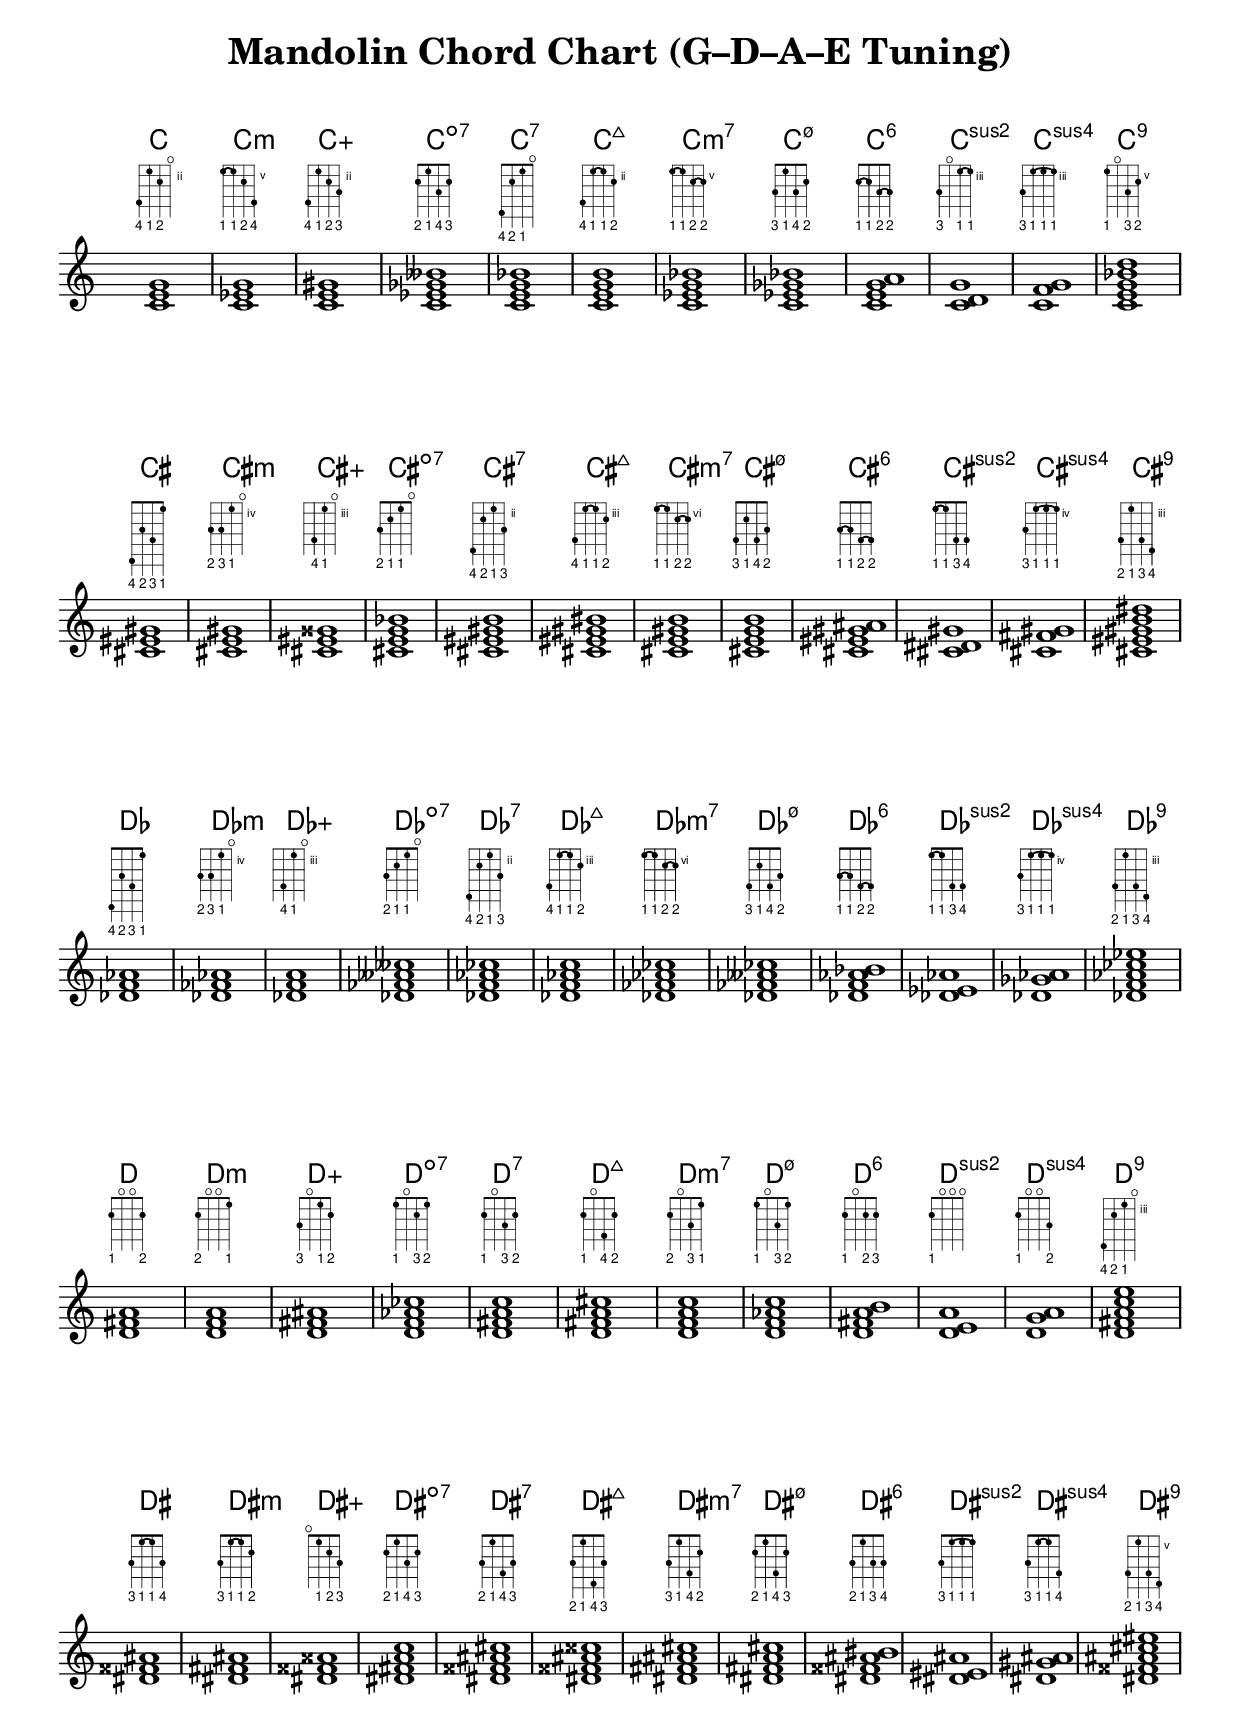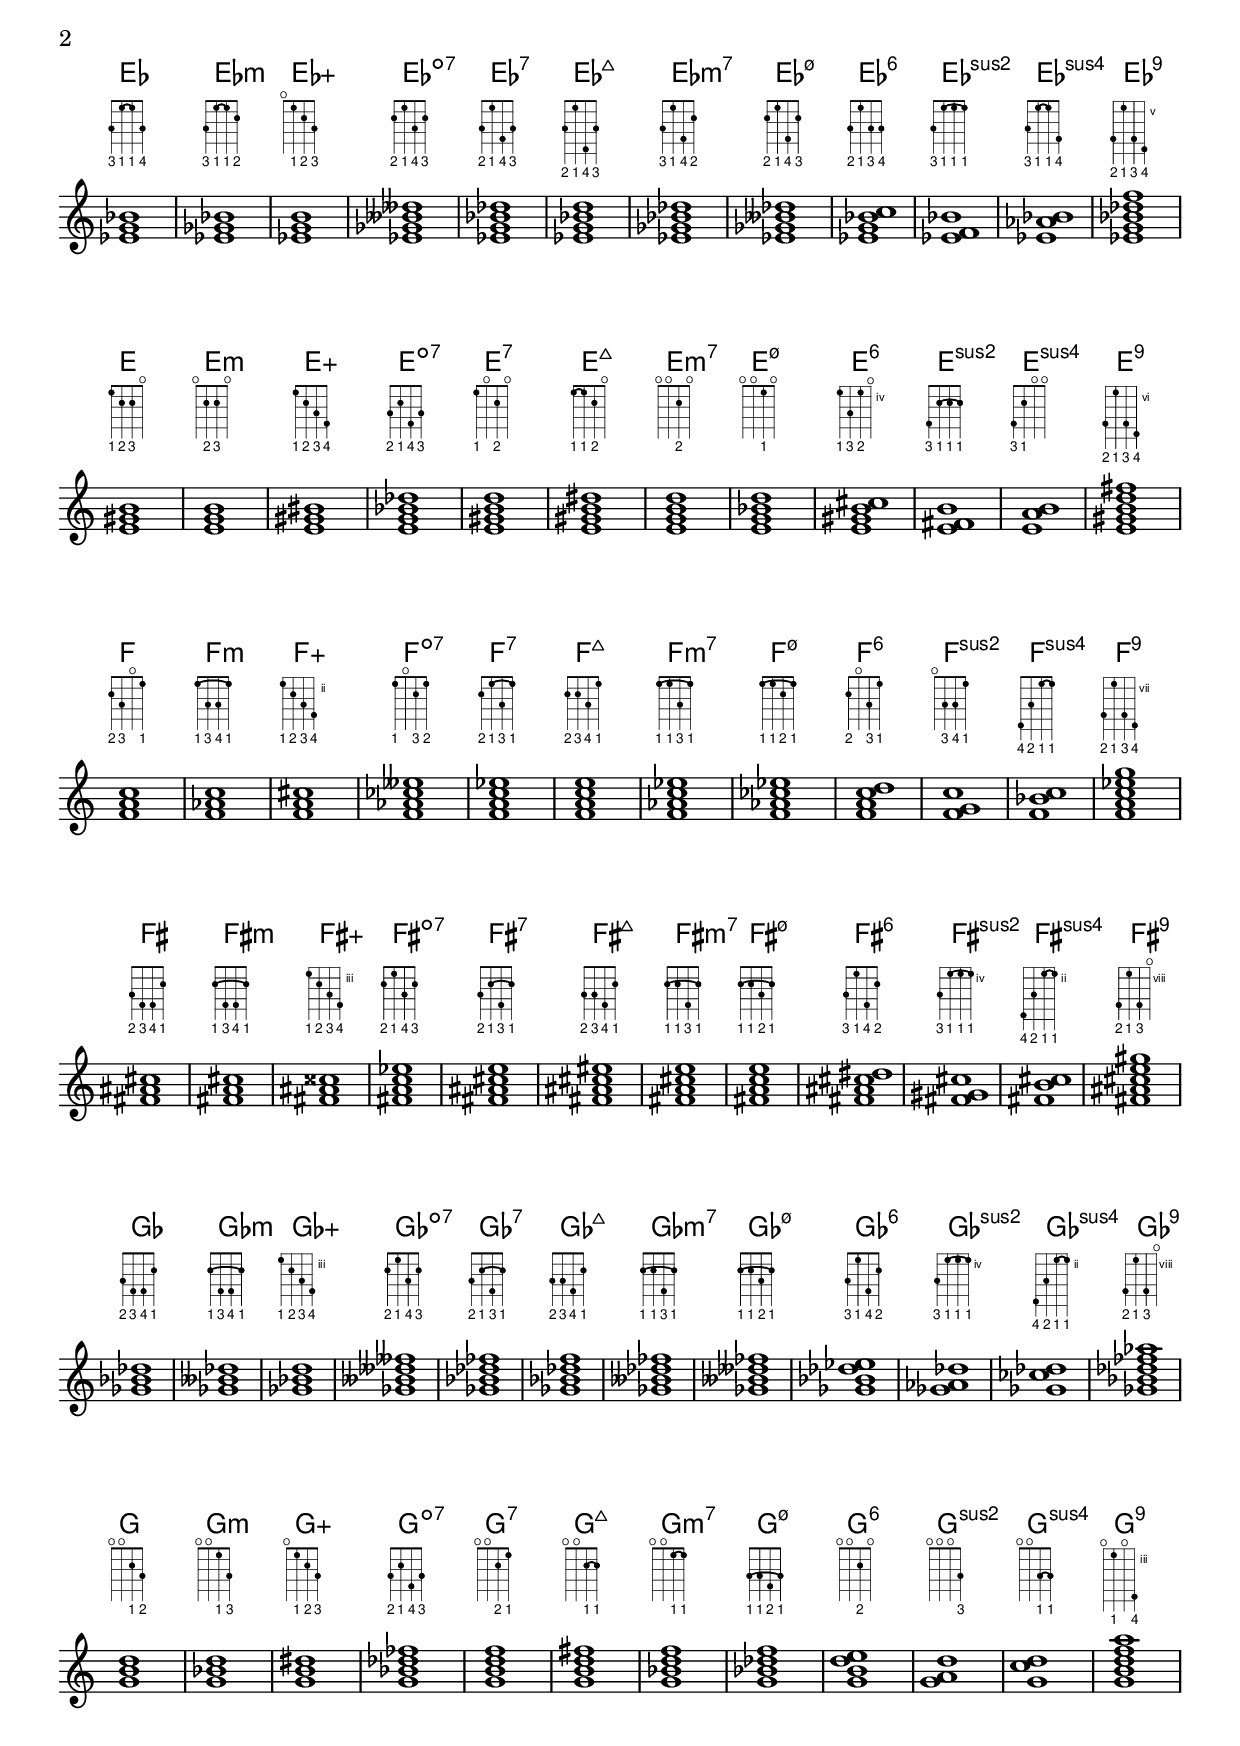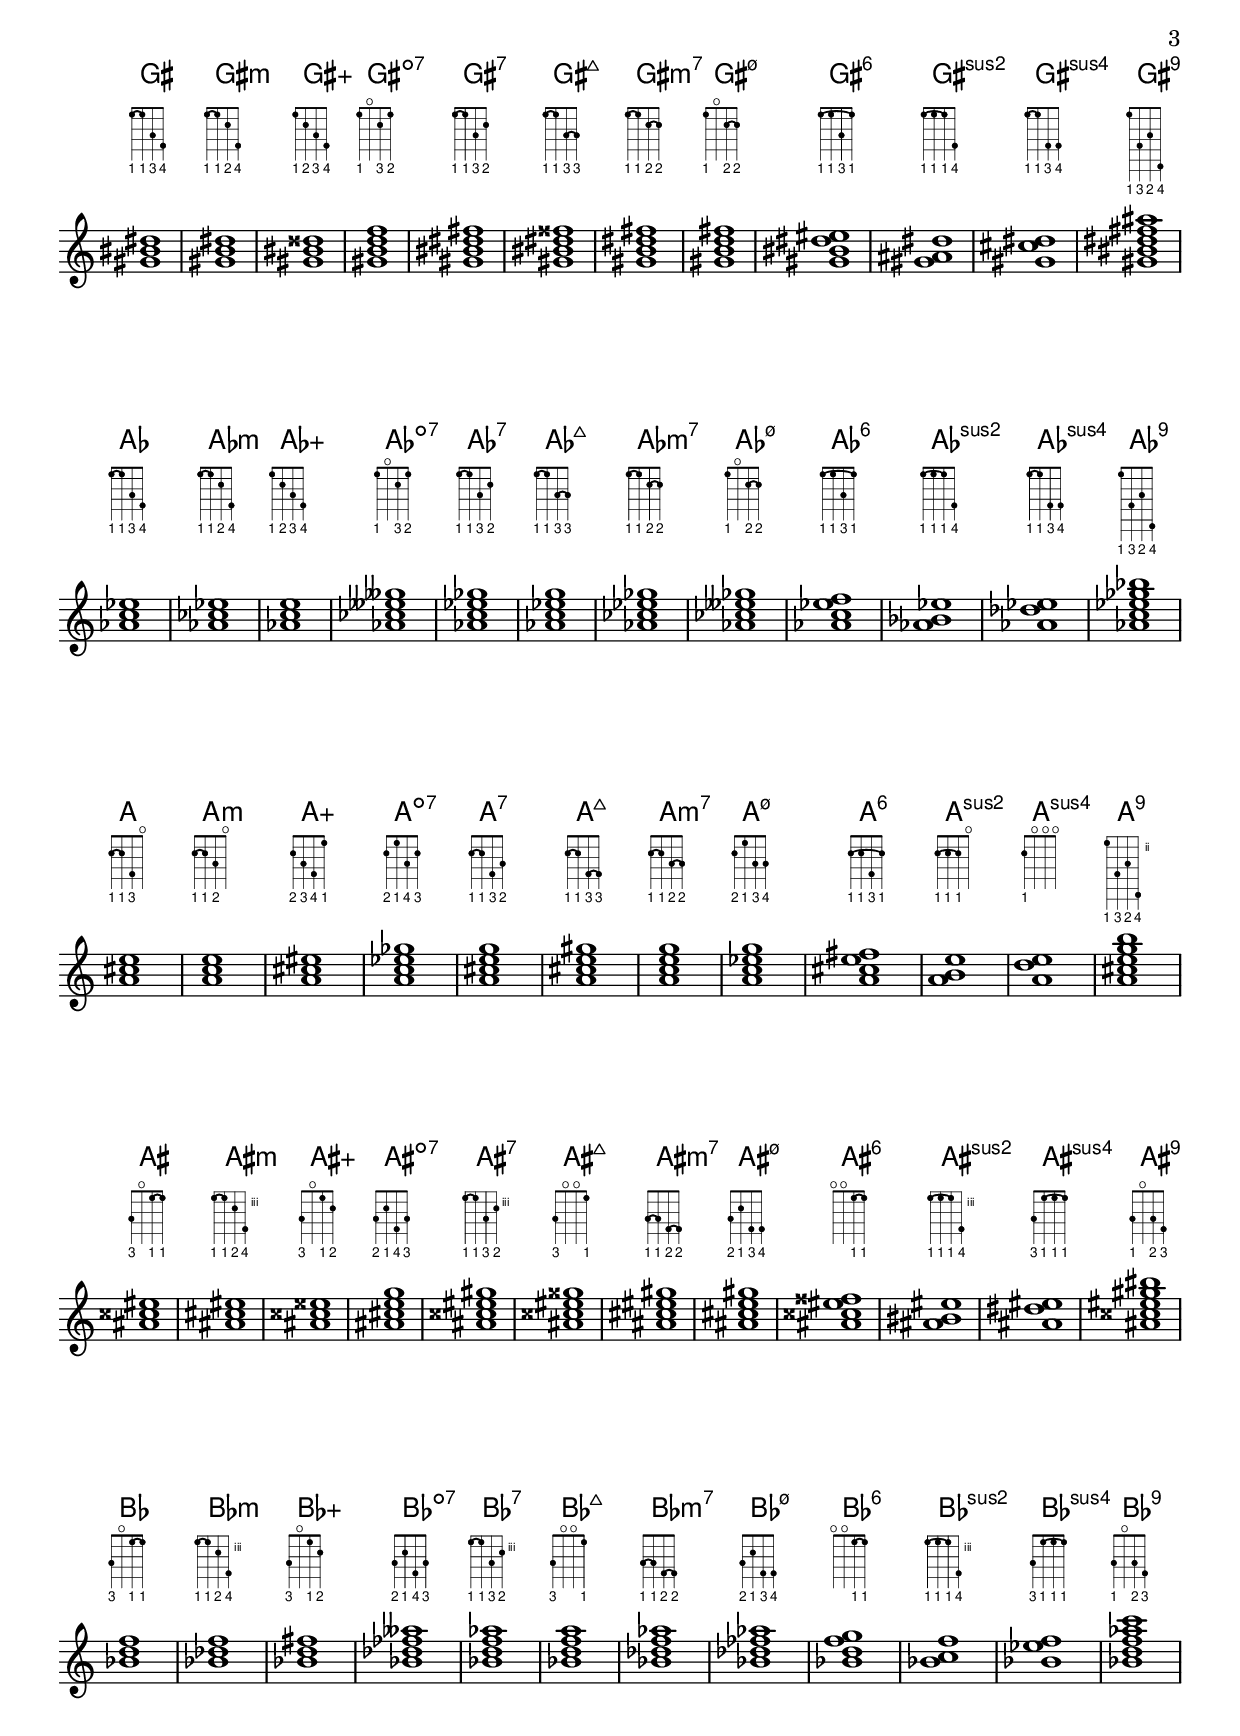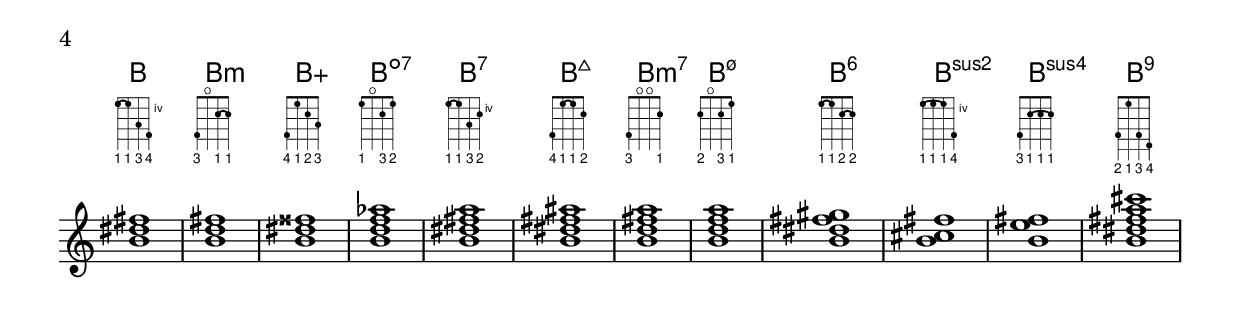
\version "2.21.80"

\include "predefined-mandolin-fretboards.ly"

\header {
  title = "Mandolin Chord Chart (G–D–A–E Tuning)"
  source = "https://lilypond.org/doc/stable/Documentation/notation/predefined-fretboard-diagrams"
  keywords = #(string-join '(
    "music"
    "mandolin"
    "chords"
  ) ", ")
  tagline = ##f
}

\paper {
  markup-system-spacing.padding = #5
  system-system-spacing.padding = #8
}

chordTypes = \chordmode {
  c1
  c:m
  c:aug
  c:dim7
  c:7
  c:maj7
  c:m7
  c:m7.5-
  c:6
  c:sus2
  c:sus4
  c:9
  \break
}

chordSequence = {
                   \chordTypes
  \transpose c cis \chordTypes
  \transpose c des \chordTypes
  \transpose c d   \chordTypes
  \transpose c dis \chordTypes
  \transpose c ees \chordTypes
  \transpose c e   \chordTypes
  \transpose c f   \chordTypes
  \transpose c fis \chordTypes
  \transpose c ges \chordTypes
  \transpose c g   \chordTypes
  \transpose c gis \chordTypes
  \transpose c aes \chordTypes
  \transpose c a   \chordTypes
  \transpose c ais \chordTypes
  \transpose c bes \chordTypes
  \transpose c b   \chordTypes
}

<<
  \new ChordNames {
    \chordSequence
  }

  \new FretBoards {
    \set Staff.stringTunings = #mandolin-tuning
    \chordSequence
  }

  \new Staff {
    \override Staff.TimeSignature.transparent = ##t
    \chordSequence
  }
>>

\layout {
  indent = 0\mm
  \context {
    \Score
    \remove "Bar_number_engraver"
  }
}
